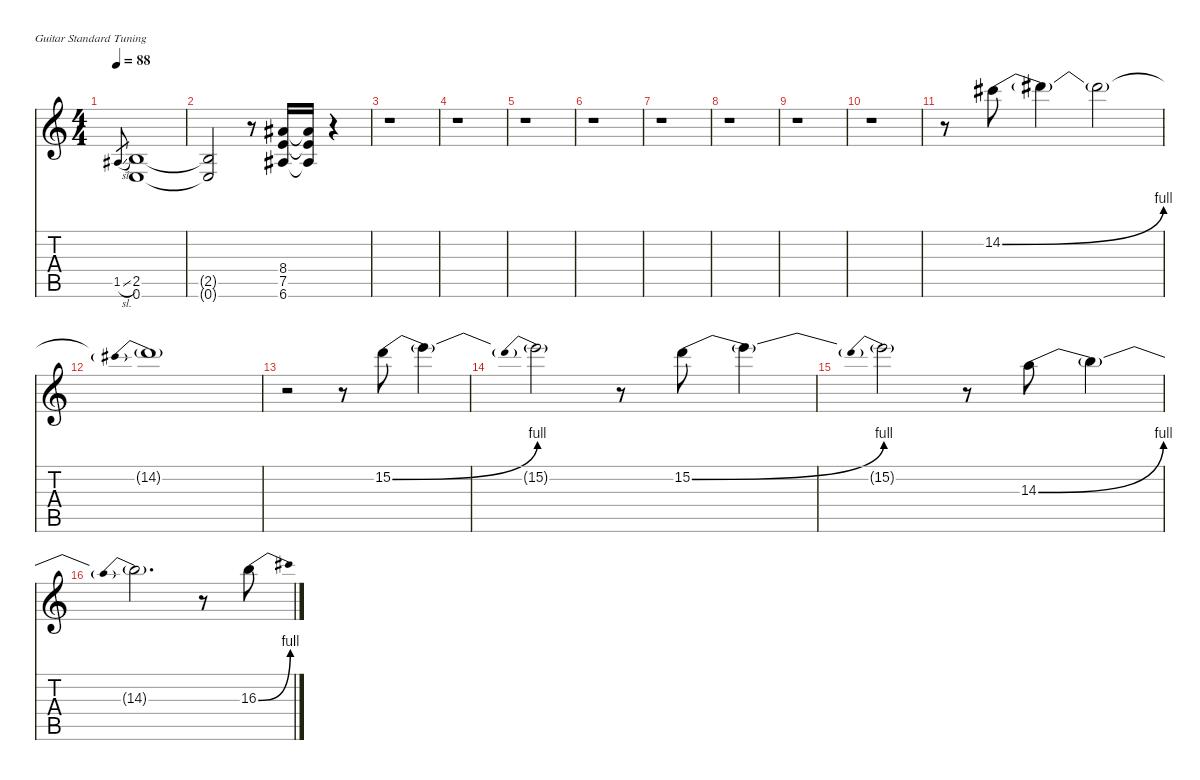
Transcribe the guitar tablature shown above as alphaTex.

\defaultSystemsLayout 4
\hideDynamics
\bracketExtendMode nobrackets
\singleTrackTrackNamePolicy hidden
\multiTrackTrackNamePolicy hidden
\firstSystemTrackNameMode fullname
\firstSystemTrackNameOrientation horizontal
\otherSystemsTrackNameOrientation horizontal
\track ("Pagey" "dist.guit.") {mute instrument distortionguitar}
\staff {score tabs}
\tuning (E4 B3 G3 D3 A2 E2)
\ts (4 4)
\tempo 88
\clef g2
\ks c
1.5{sl acc #}.8{gr dy mf beam Up} (2.5 0.6).1{dy f beam Up} |
(2.5{t} 0.6{t}).2{beam Up} r.8{beam Up} (8.4{acc #} 7.5 6.6{acc #}).16{beam Up} (8.4{t acc #} 7.5{t} 6.6{t acc #}).16{beam Up} r.4{beam Up} |
r.1{beam Down} |
r.1{beam Down} |
r.1{beam Down} |
r.1{beam Down} |
r.1{beam Down} |
r.1{beam Down} |
r.1{beam Down} |
r.1{beam Down} |
r.8{beam Down} 14.2{be (bend 0 0 60 4) acc #}.8{beam Down} 14.2{t}.4{beam Down} 14.2{t}.2{beam Down} |
14.2{be (prebend 0 4 60 4) t}.1{beam Down} |
r.2{beam Down} r.8{beam Down} 15.2{be (bend 0 0 60 4)}.8{beam Down} 15.2{t}.4{beam Down} |
15.2{be (prebend 0 4 60 4) t}.2{beam Down} r.8{beam Down} 15.2{be (bend 0 0 60 4)}.8{beam Down} 15.2{t}.4{beam Down} |
15.2{be (prebend 0 4 60 4) t}.2{beam Down} r.8{beam Down} 14.3{be (bend 0 0 60 4)}.8{beam Down} 14.3{t}.4{beam Down} |
14.3{be (prebend 0 4 60 4) t}.2{d beam Down} r.8{beam Down} 16.3{be (bend 0 0 60 4)}.8{beam Down}
